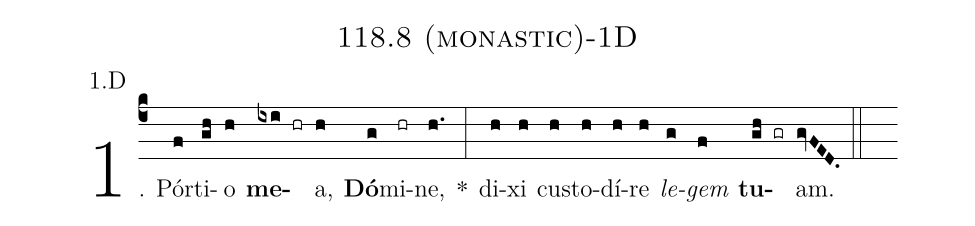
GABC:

name: 118.8 (monastic)-1D;
annotation: 1.D;
%%
(c4)1. Pór(f)ti(gh)o(h) <b>me</b>(ixi hr)a,(h) <b>Dó</b>(g)mi(hr)ne,(h.) *(:) di(h)xi(h) cus(h)to(h)dí(h)re(h) <i>le</i>(g)<i>gem</i>(f) <b>tu</b>(gh gr)am.(gvFED.) (::)
